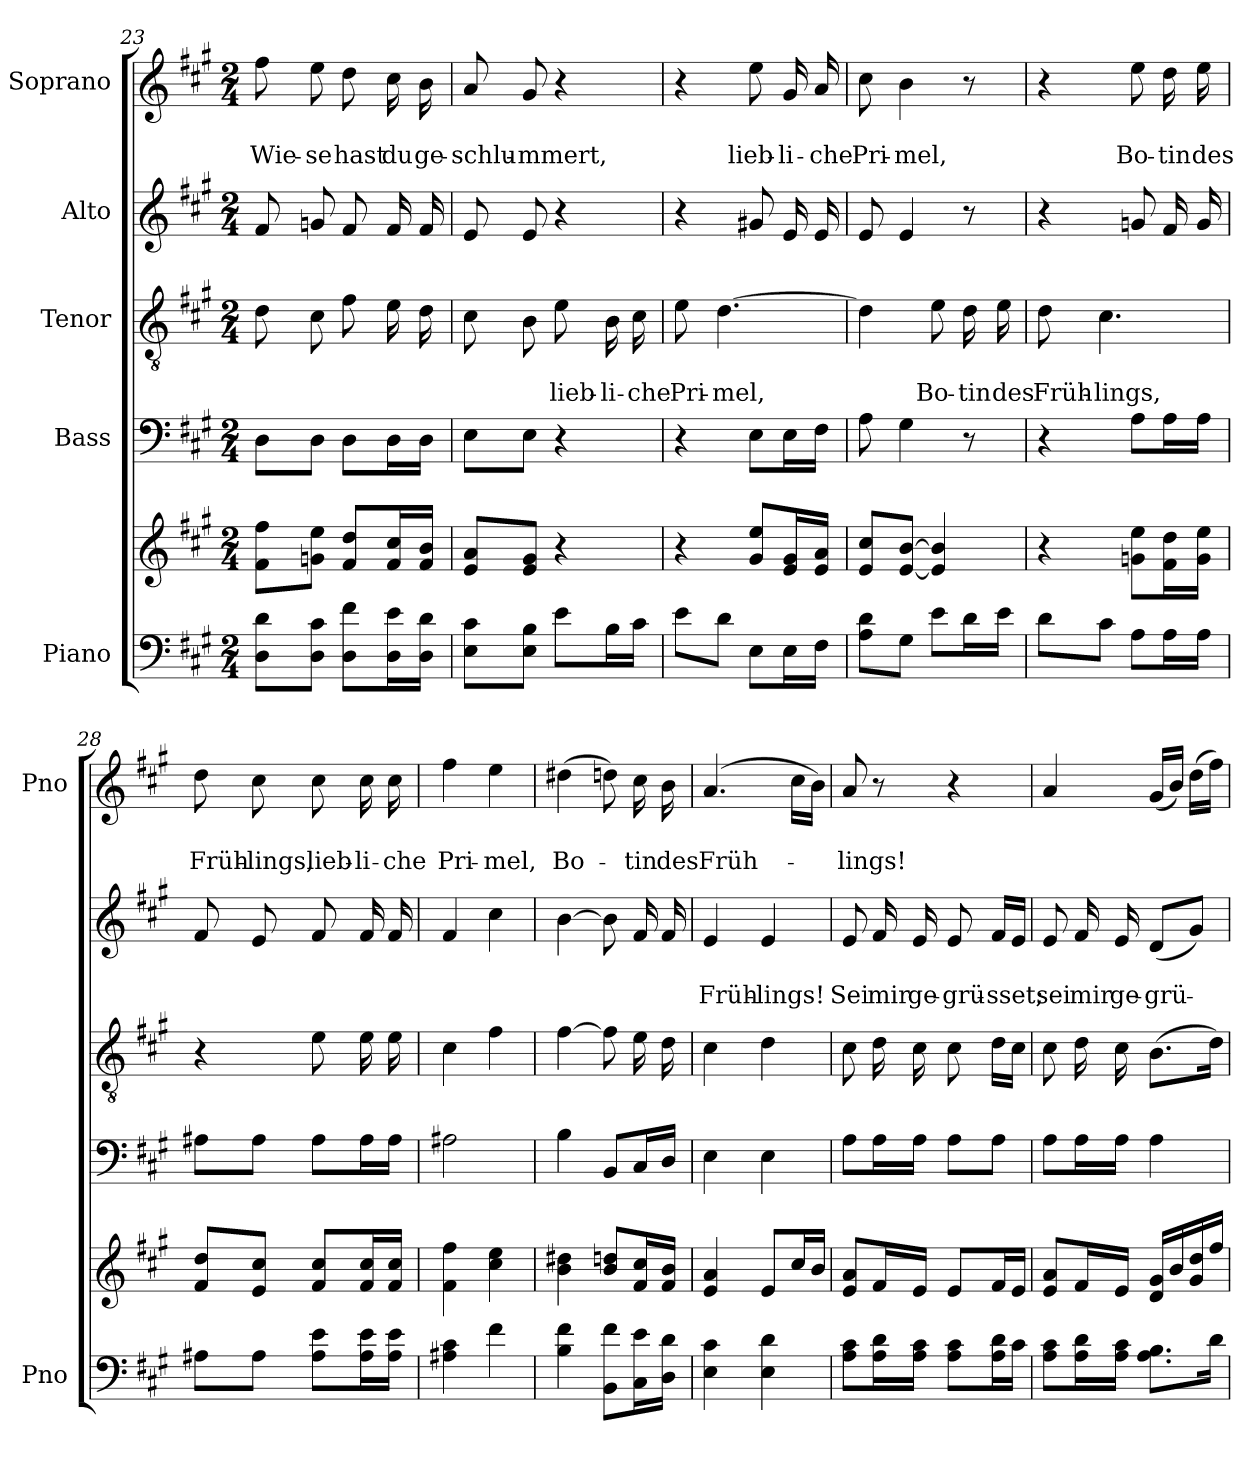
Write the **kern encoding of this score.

**kern	**kern	**kern	**kern	**text	**text	**kern	**text	**text	**kern	**text	**text
*part5	*part5	*part4	*part3	*part3	*part3	*part2	*part2	*part2	*part1	*part1	*part1
*staff6	*staff5	*staff4	*staff3	*staff3	*staff3	*staff2	*staff2	*staff2	*staff1	*staff1	*staff1
*I"Piano	*	*I"Bass	*I"Tenor	*	*	*I"Alto	*	*	*I"Soprano	*	*
*I'Pno	*	*	*	*	*	*	*	*	*I'Pno	*	*
!!LO:PB:g=z
*clefF4	*clefG2	*clefF4	*clefGv2	*	*	*clefG2	*	*	*clefG2	*	*
*k[f#c#g#]	*k[f#c#g#]	*k[f#c#g#]	*k[f#c#g#]	*	*	*k[f#c#g#]	*	*	*k[f#c#g#]	*	*
*A:	*A:	*A:	*A:	*	*	*A:	*	*	*A:	*	*
*M2/4	*M2/4	*M2/4	*M2/4	*	*	*M2/4	*	*	*M2/4	*	*
=23	=23	=23	=23	=23	=23	=23	=23	=23	=23	=23	=23
8D\ 8d\L	8f#\ 8ff#\L	8D\L	8d\	.	.	8f#/	.	.	8ff#\	.	Wie-
8D\ 8c#\J	8gn\ 8ee\J	8D\J	8c#\	.	.	8gn/	.	.	8ee\	.	-se
8D\ 8f#\L	8f#/ 8dd/L	8D\L	8f#\	.	.	8f#/	.	.	8dd\	.	hast
16D\ 16e\L	16f#/ 16cc#/L	16D\L	16e\	.	.	16f#/	.	.	16cc#\	.	du
16D\ 16d\JJ	16f#/ 16b/JJ	16D\JJ	16d\	.	.	16f#/	.	.	16b\	.	ge-
=24	=24	=24	=24	=24	=24	=24	=24	=24	=24	=24	=24
8E\ 8c#\L	8e/ 8a/L	8E\L	8c#\	.	.	8e/	.	.	8a/	.	-schlu-
8E\ 8B\J	8e/ 8g#/J	8E\J	8B\	.	.	8e/	.	.	8g#/	.	-mmert,
8e\L	4r	4r	8e\	.	lieb-	4r	.	.	4r	.	.
16B\L	.	.	16B\	.	-li-	.	.	.	.	.	.
16c#\JJ	.	.	16c#\	.	-che	.	.	.	.	.	.
=25	=25	=25	=25	=25	=25	=25	=25	=25	=25	=25	=25
8e\L	4r	4r	8e\	.	Pri-	4r	.	.	4r	.	.
8d\J	.	.	[4.d\	.	-mel,	.	.	.	.	.	.
8E\L	8g#/ 8ee/L	8E\L	.	.	.	8g#X/	.	.	8ee\	.	lieb-
16E\L	16e/ 16g#/L	16E\L	.	.	.	16e/	.	.	16g#/	.	-li-
16F#\JJ	16e/ 16a/JJ	16F#\JJ	.	.	.	16e/	.	.	16a/	.	-che
=26	=26	=26	=26	=26	=26	=26	=26	=26	=26	=26	=26
8A\ 8d\L	8e/ 8cc#/L	8A\	4d\]	.	.	8e/	.	.	8cc#\	.	Pri-
8G#\J	[8e/ [8b/J	4G#\	.	.	.	4e/	.	.	4b\	.	-mel,
8e\L	4e/] 4b/]	.	8e\	.	Bo-	.	.	.	.	.	.
16d\L	.	8r	16d\	.	-tin	8r	.	.	8r	.	.
16e\JJ	.	.	16e\	.	des	.	.	.	.	.	.
!!LO:LB:g=z
=27	=27	=27	=27	=27	=27	=27	=27	=27	=27	=27	=27
8d\L	4r	4r	8d\	.	Früh-	4r	.	.	4r	.	.
8c#\J	.	.	4.c#\	.	-lings,	.	.	.	.	.	.
8A\L	8gn\ 8ee\L	8A\L	.	.	.	8gn/	.	.	8ee\	.	Bo-
16A\L	16f#\ 16dd\L	16A\L	.	.	.	16f#/	.	.	16dd\	.	-tin
16A\JJ	16g\ 16ee\JJ	16A\JJ	.	.	.	16g/	.	.	16ee\	.	des
=28	=28	=28	=28	=28	=28	=28	=28	=28	=28	=28	=28
8A#X\L	8f#/ 8dd/L	8A#X\L	4r	.	.	8f#/	.	.	8dd\	.	Früh-
8A#\J	8e/ 8cc#/J	8A#\J	.	.	.	8e/	.	.	8cc#\	.	-lings,
8A#\ 8e\L	8f#/ 8cc#/L	8A#\L	8e\	.	.	8f#/	.	.	8cc#\	.	lieb-
16A#\ 16e\L	16f#/ 16cc#/L	16A#\L	16e\	.	.	16f#/	.	.	16cc#\	.	-li-
16A#\ 16e\JJ	16f#/ 16cc#/JJ	16A#\JJ	16e\	.	.	16f#/	.	.	16cc#\	.	-che
=29	=29	=29	=29	=29	=29	=29	=29	=29	=29	=29	=29
4A#X\ 4c#\	4f#\ 4ff#\	2A#X\	4c#\	.	.	4f#/	.	.	4ff#\	.	Pri-
4f#\	4cc#\ 4ee\	.	4f#\	.	.	4cc#\	.	.	4ee\	.	-mel,
=30	=30	=30	=30	=30	=30	=30	=30	=30	=30	=30	=30
4B\ 4f#\	4b\ 4dd#X\	4B\	[4f#\	.	.	[4b\	.	.	(4dd#X\	.	Bo-
8BB\ 8f#\L	8b/ 8ddn/L	8BB/L	8f#\]	.	.	8b\]	.	.	8ddn\)	.	.
16C#\ 16e\L	16f#/ 16cc#/L	16C#/L	16e\	.	.	16f#/	.	.	16cc#\	.	-tin
16D\ 16d\JJ	16f#/ 16b/JJ	16D/JJ	16d\	.	.	16f#/	.	.	16b\	.	des
=31	=31	=31	=31	=31	=31	=31	=31	=31	=31	=31	=31
4E\ 4c#\	4e/ 4a/	4E\	4c#\	.	.	4e/	.	Früh-	(4.a/	.	Früh-
4E\ 4d\	8e/L	4E\	4d\	.	.	4e/	.	-lings!	.	.	.
.	16cc#/L	.	.	.	.	.	.	.	16cc#\LL	.	.
.	16b/JJ	.	.	.	.	.	.	.	16b\JJ)	.	.
!!LO:PB:g=z
=32	=32	=32	=32	=32	=32	=32	=32	=32	=32	=32	=32
8A\ 8c#\L	8e/ 8a/L	8A\L	8c#\	.	.	8e/	.	Sei	8a/	.	-lings!
16A\ 16d\L	16f#/L	16A\L	16d\	.	.	16f#/	.	mir	8r	.	.
16A\ 16c#\JJ	16e/JJ	16A\JJ	16c#\	.	.	16e/	.	ge-	.	.	.
8A\ 8c#\L	8e/L	8A\L	8c#\	.	.	8e/	.	-grü-	4r	.	.
16A\ 16d\L	16f#/L	8A\J	16d\LL	.	.	16f#/LL	.	-sset;	.	.	.
16c#\JJ	16e/JJ	.	16c#\JJ	.	.	16e/JJ	.	.	.	.	.
=33	=33	=33	=33	=33	=33	=33	=33	=33	=33	=33	=33
8A\ 8c#\L	8e/ 8a/L	8A\L	8c#\	.	.	8e/	.	sei	4a/	.	.
16A\ 16d\L	16f#/L	16A\L	16d\	.	.	16f#/	.	mir	.	.	.
16A\ 16c#\JJ	16e/JJ	16A\JJ	16c#\	.	.	16e/	.	ge-	.	.	.
8.A\ 8.B\L	16d/ 16g#/LL	4A\	(8.B\L	.	.	(8d/L	.	-grü-	(16g#/LL	.	.
.	16b/	.	.	.	.	.	.	.	16b/JJ)	.	.
.	16g#/ 16dd/	.	.	.	.	8g#/J)	.	.	(16dd\LL	.	.
16d\Jk	16ff#/JJ	.	16d\Jk)	.	.	.	.	.	16ff#\JJ)	.	.
=	=	=	=	=	=	=	=	=	=	=	=
*-	*-	*-	*-	*-	*-	*-	*-	*-	*-	*-	*-
